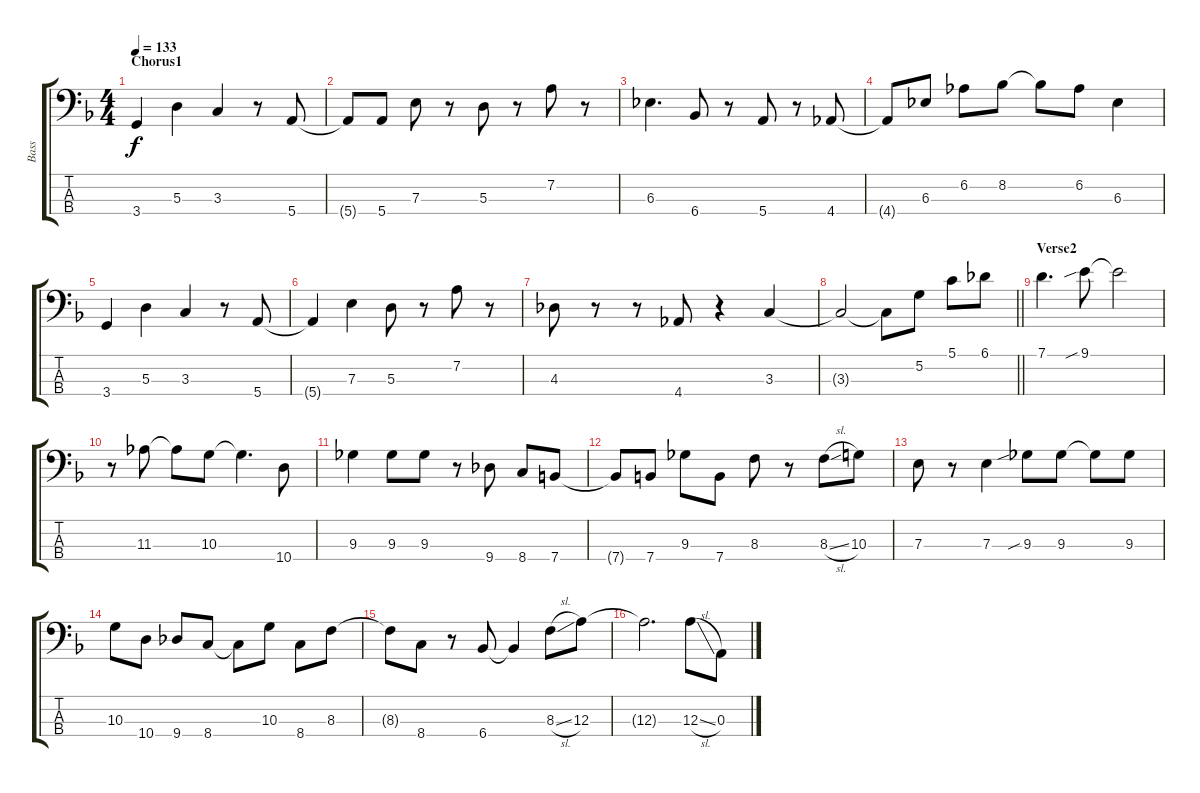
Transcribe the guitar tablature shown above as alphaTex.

\track ("Bass" "Bass") {instrument electricbassfinger}
\staff {score tabs}
\tuning (G2 D2 A1 E1) {hide}
\ts (4 4)
\section ("" "Chorus1")
\tempo 133
\clef f4
\ks f
3.4.4{dy f} 5.3.4 3.3.4 r.8 5.4.8 |
5.4{t}.8 5.4.8 7.3.8 r.8 5.3.8 r.8 7.2.8 r.8 |
6.3.4{d} 6.4.8 r.8 5.4.8 r.8 4.4.8 |
4.4{t}.8 6.3.8 6.2.8 8.2.8 8.2{t}.8 6.2.8 6.3.4 |
3.4.4 5.3.4 3.3.4 r.8 5.4.8 |
5.4{t}.4 7.3.4 5.3.8 r.8 7.2.8 r.8 |
4.3.8 r.8 r.8 4.4.8 r.4 3.3.4 |
\barLineRight lightlight
3.3{t}.2 3.3{t}.8 5.2.8 5.1.8 6.1.8 |
\section ("" "Verse2")
7.1.4{d} 9.1{sib}.8 9.1{t}.2 |
r.8 11.3.8 11.3{t}.8 10.3.8 10.3{t}.4{d} 10.4.8 |
9.3.4 9.3.8 9.3.8 r.8 9.4.8 8.4.8 7.4.8 |
7.4{t}.8 7.4.8 9.3.8 7.4.8 8.3.8 r.8 8.3{sl}.8 10.3.8 |
7.3.8 r.8 7.3.4 9.3{sib}.8 9.3.8 9.3{t}.8 9.3.8 |
10.3.8 10.4.8 9.4.8 8.4.8 8.4{t}.8 10.3.8 8.4.8 8.3.8 |
8.3{t}.8 8.4.8 r.8 6.4.8 6.4{t}.4 8.3{sl}.8 12.3.8 |
12.3{t}.2{d} 12.3{sl}.8 0.3.8
